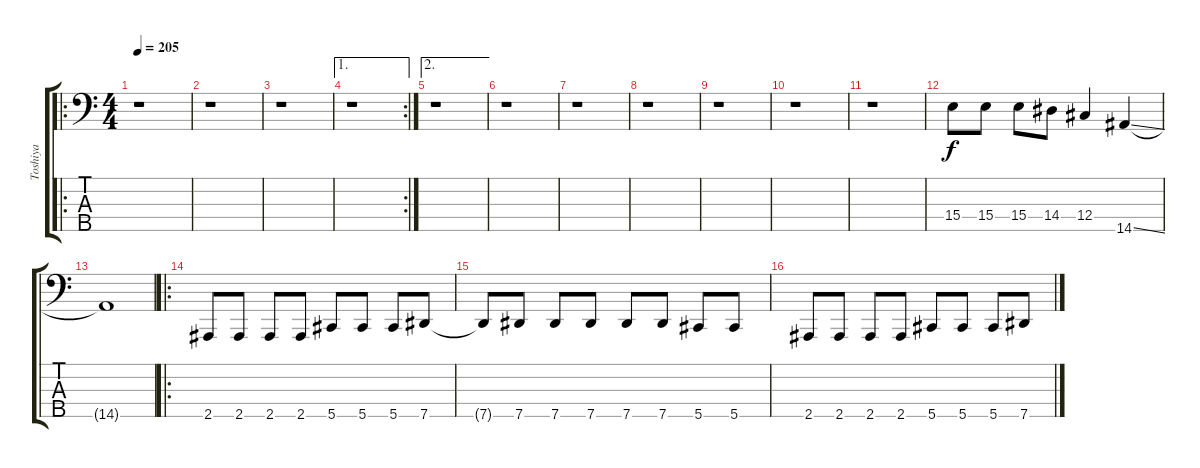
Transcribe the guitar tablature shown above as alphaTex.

\track ("Toshiya" "Toshiya") {instrument electricbasspick}
\staff {score tabs}
\tuning (E2 B1 Gb1 Db1 Ab0) {hide}
\ro
\ts (4 4)
\tempo 205
\clef f4
\ks c
r.1{dy f instrument electricbasspick} |
r.1 |
r.1 |
\ae 1
\rc 2
r.1 |
\ae 2
r.1 |
r.1 |
r.1 |
r.1 |
r.1 |
r.1 |
r.1 |
15.4.8 15.4.8 15.4.8 14.4.8 12.4.4 14.5{ss}.4 |
14.5{t}.1 |
\ro
2.5.8 2.5.8 2.5.8 2.5.8 5.5.8 5.5.8 5.5.8 7.5.8 |
7.5{t}.8 7.5.8 7.5.8 7.5.8 7.5.8 7.5.8 5.5.8 5.5.8 |
2.5.8 2.5.8 2.5.8 2.5.8 5.5.8 5.5.8 5.5.8 7.5.8
